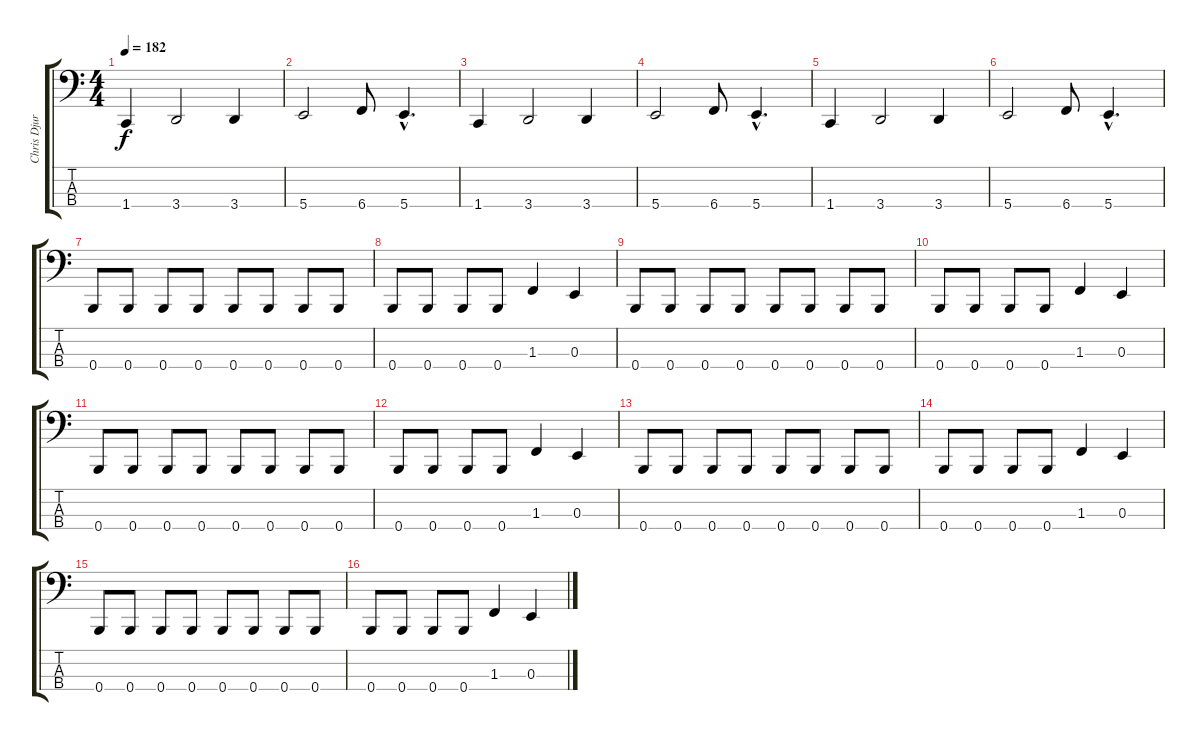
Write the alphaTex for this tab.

\track ("Chris Djurici" "Chris Djur") {instrument electricbassfinger}
\staff {score tabs}
\tuning (D2 A1 E1 B0) {hide}
\ts (4 4)
\tempo 182
\clef f4
\ks c
1.4.4{dy f} 3.4.2 3.4.4 |
5.4.2 6.4.8 5.4{hac}.4{d} |
1.4.4 3.4.2 3.4.4 |
5.4.2 6.4.8 5.4{hac}.4{d} |
1.4.4 3.4.2 3.4.4 |
5.4.2 6.4.8 5.4{hac}.4{d} |
0.4.8 0.4.8 0.4.8 0.4.8 0.4.8 0.4.8 0.4.8 0.4.8 |
0.4.8 0.4.8 0.4.8 0.4.8 1.3.4 0.3.4 |
0.4.8 0.4.8 0.4.8 0.4.8 0.4.8 0.4.8 0.4.8 0.4.8 |
0.4.8 0.4.8 0.4.8 0.4.8 1.3.4 0.3.4 |
0.4.8 0.4.8 0.4.8 0.4.8 0.4.8 0.4.8 0.4.8 0.4.8 |
0.4.8 0.4.8 0.4.8 0.4.8 1.3.4 0.3.4 |
0.4.8 0.4.8 0.4.8 0.4.8 0.4.8 0.4.8 0.4.8 0.4.8 |
0.4.8 0.4.8 0.4.8 0.4.8 1.3.4 0.3.4 |
0.4.8 0.4.8 0.4.8 0.4.8 0.4.8 0.4.8 0.4.8 0.4.8 |
0.4.8 0.4.8 0.4.8 0.4.8 1.3.4 0.3.4
